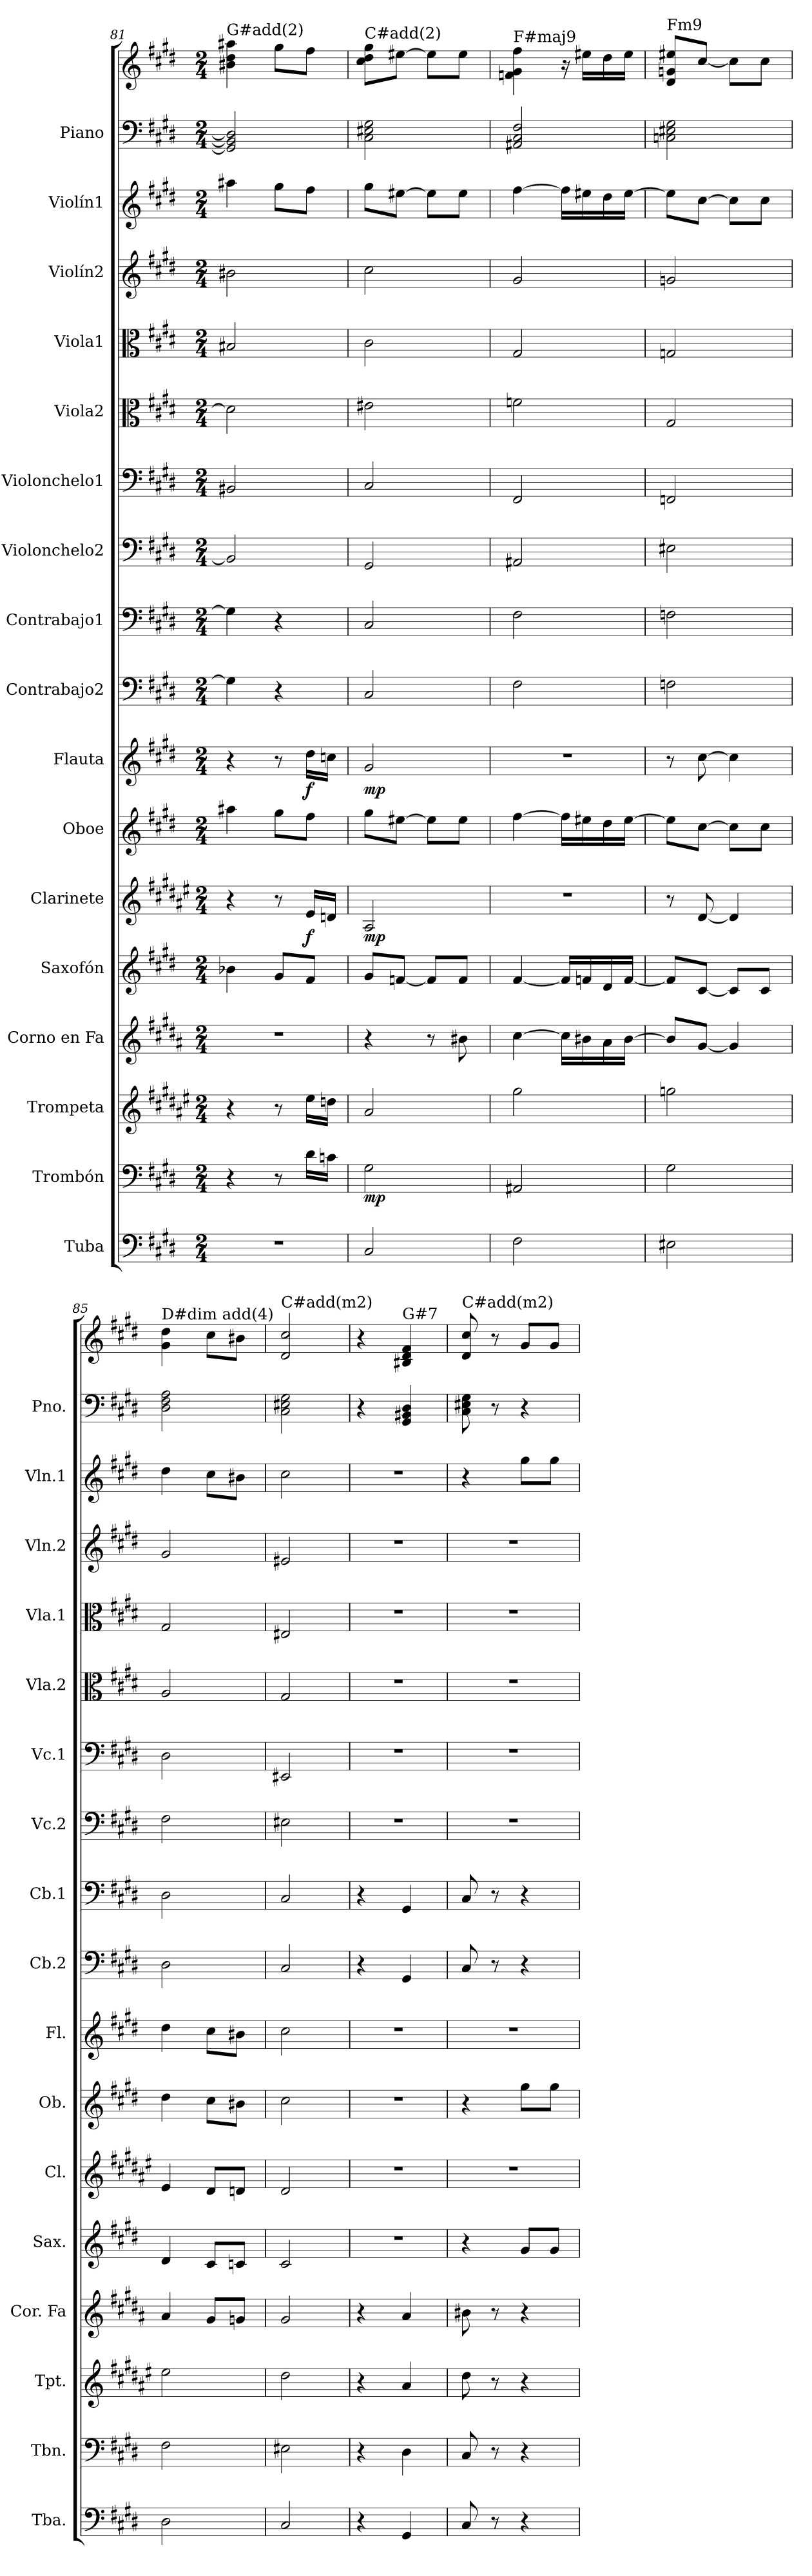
**kern	**kern	**dynam	**kern	**dynam	**kern	**kern	**kern	**dynam	**kern	**kern	**dynam	**kern	**kern	**kern	**kern	**kern	**kern	**kern	**kern	**kern	**kern
*part17	*part16	*part16	*part15	*part15	*part14	*part13	*part12	*part12	*part11	*part10	*part10	*part9	*part8	*part7	*part6	*part5	*part4	*part3	*part2	*part1	*part1
*staff18	*staff17	*staff17	*staff16	*staff16	*staff15	*staff14	*staff13	*staff13	*staff12	*staff11	*staff11	*staff10	*staff9	*staff8	*staff7	*staff6	*staff5	*staff4	*staff3	*staff2	*staff1
*I"Tuba	*I"Trombón	*	*I"Trompeta	*	*I"Corno en Fa	*I"Saxofón	*I"Clarinete	*	*I"Oboe	*I"Flauta	*	*I"Contrabajo2	*I"Contrabajo1	*I"Violonchelo2	*I"Violonchelo1	*I"Viola2	*I"Viola1	*I"Violín2	*I"Violín1	*I"Piano	*
*I'Tba.	*I'Tbn.	*	*I'Tpt.	*	*I'Cor. Fa	*I'Sax.	*I'Cl.	*	*I'Ob.	*I'Fl.	*	*I'Cb.2	*I'Cb.1	*I'Vc.2	*I'Vc.1	*I'Vla.2	*I'Vla.1	*I'Vln.2	*I'Vln.1	*I'Pno.	*
!!LO:PB:g=z
*clefF4	*clefF4	*	*clefG2	*	*clefG2	*clefG2	*clefG2	*	*clefG2	*clefG2	*	*clefF4	*clefF4	*clefF4	*clefF4	*clefC3	*clefC3	*clefG2	*clefG2	*clefF4	*clefG2
*	*	*	*ITrd1c2	*	*ITrd4c7	*ITrd8c14	*ITrd1c2	*	*	*	*	*ITrd7c12	*ITrd7c12	*	*	*	*	*	*	*	*
*k[f#c#g#d#]	*k[f#c#g#d#]	*	*k[f#c#g#d#]	*	*k[f#c#g#d#]	*k[f#c#g#d#]	*k[f#c#g#d#]	*	*k[f#c#g#d#]	*k[f#c#g#d#]	*	*k[f#c#g#d#]	*k[f#c#g#d#]	*k[f#c#g#d#]	*k[f#c#g#d#]	*k[f#c#g#d#]	*k[f#c#g#d#]	*k[f#c#g#d#]	*k[f#c#g#d#]	*k[f#c#g#d#]	*k[f#c#g#d#]
*M2/4	*M2/4	*	*M2/4	*	*M2/4	*M2/4	*M2/4	*	*M2/4	*M2/4	*	*M2/4	*M2/4	*M2/4	*M2/4	*M2/4	*M2/4	*M2/4	*M2/4	*M2/4	*M2/4
=81	=81	=81	=81	=81	=81	=81	=81	=81	=81	=81	=81	=81	=81	=81	=81	=81	=81	=81	=81	=81	=81
!	!	!	!	!	!	!	!	!	!	!	!	!	!	!	!	!	!	!	!	!	!LO:TX:a:t=G#add(2)
2r	4r	.	4r	.	2r	4B-X\	4r	.	4aa#X\	4r	.	4GG#\]	4GG#\]	2BB#/]	2BB#X/	2d#\]	2B#X/	2b#X\	4aa#X\	2GG#/] 2BB#/] 2D#/]	4b#X\ 4dd#\ 4aa#X\
.	8r	.	8r	.	.	8G#/L	8r	.	8gg#\L	8r	.	4r	4r	.	.	.	.	.	8gg#\L	.	8gg#\L
!	!	!	!	!	!	!	!	!LO:DY:b	!	!	!LO:DY:b	!	!	!	!	!	!	!	!	!	!
.	16d#\LL	.	16dd#\LL	.	.	8F#/J	16d#/LL	f	8ff#\J	16dd#\LL	f	.	.	.	.	.	.	.	8ff#\J	.	8ff#\J
.	16cn\JJ	.	16ccn\JJ	.	.	.	16cn/JJ	.	.	16ccn\JJ	.	.	.	.	.	.	.	.	.	.	.
=82	=82	=82	=82	=82	=82	=82	=82	=82	=82	=82	=82	=82	=82	=82	=82	=82	=82	=82	=82	=82	=82
!	!	!	!	!	!	!	!	!	!	!	!	!	!	!	!	!	!	!	!	!	!LO:TX:a:t=C#add(2)
!	!	!LO:DY:b	!	!LO:DY:b	!	!	!	!	!	!	!	!	!	!	!	!	!	!	!	!	!
!	!	!	!	!LO:DY:n=1:b	!	!	!	!LO:DY:b	!	!	!LO:DY:b	!	!	!	!	!	!	!	!	!	!
2C#/	2G#\	mp	2g#/	mp mp	4r	8G#/L	2G#/	mp	8gg#\L	2g#/	mp	2CC#/	2CC#/	2GG#/	2C#/	2e#X\	2c#\	2cc#\	8gg#\L	2C#\ 2E#X\ 2G#\	8cc#\ 8dd#\ 8gg#\L
.	.	.	.	.	.	[8Fn/J	.	.	[8ee#X\J	.	.	.	.	.	.	.	.	.	[8ee#X\J	.	[8ee#X\J
.	.	.	.	.	8r	8F/L]	.	.	8ee#\L]	.	.	.	.	.	.	.	.	.	8ee#\L]	.	8ee#\L]
.	.	.	.	.	8e#X\	8F/J	.	.	8ee#\J	.	.	.	.	.	.	.	.	.	8ee#\J	.	8ee#\J
=83	=83	=83	=83	=83	=83	=83	=83	=83	=83	=83	=83	=83	=83	=83	=83	=83	=83	=83	=83	=83	=83
!	!	!	!	!	!	!	!	!	!	!	!	!	!	!	!	!	!	!	!	!	!LO:TX:a:t=F#maj9
2F#\	2AA#X/	.	2ff#\	.	[4f#\	[4F#/	2r	.	[4ff#\	2r	.	2FF#\	2FF#\	2AA#X/	2FF#/	2fn\	2G#/	2g#/	[4ff#\	2AA#X/ 2C#/ 2F#/	4fn\ 4g#\ 4ff#\
.	.	.	.	.	16f#\LL]	16F#/LL]	.	.	16ff#\LL]	.	.	.	.	.	.	.	.	.	16ff#\LL]	.	16r
.	.	.	.	.	16e#X\	16Fn/	.	.	16ee#X\	.	.	.	.	.	.	.	.	.	16ee#X\	.	16ee#X\LL
.	.	.	.	.	16d#\	16D#/	.	.	16dd#\	.	.	.	.	.	.	.	.	.	16dd#\	.	16dd#\
.	.	.	.	.	[16e#\JJ	[16F/JJ	.	.	[16ee#\JJ	.	.	.	.	.	.	.	.	.	[16ee#\JJ	.	16ee#\JJ
=84	=84	=84	=84	=84	=84	=84	=84	=84	=84	=84	=84	=84	=84	=84	=84	=84	=84	=84	=84	=84	=84
!	!	!	!	!	!	!	!	!	!	!	!	!	!	!	!	!	!	!	!	!	!LO:TX:a:t=Fm9
2E#X\	2G#\	.	2ffn\	.	8e#/L]	8F/L]	8r	.	8ee#\L]	8r	.	2FFn\	2FFn\	2E#X\	2FFn/	2G#/	2Gn/	2gn/	8ee#\L]	2Cn\ 2E#X\ 2G#\	8d#/ 8gn/ 8ee#X/L
.	.	.	.	.	[8c#/J	[8C#/J	[8c#/	.	[8cc#\J	[8cc#\	.	.	.	.	.	.	.	.	[8cc#\J	.	[8cc#/J
.	.	.	.	.	4c#/]	8C#/L]	4c#/]	.	8cc#\L]	4cc#\]	.	.	.	.	.	.	.	.	8cc#\L]	.	8cc#\L]
.	.	.	.	.	.	8C#/J	.	.	8cc#\J	.	.	.	.	.	.	.	.	.	8cc#\J	.	8cc#\J
=85	=85	=85	=85	=85	=85	=85	=85	=85	=85	=85	=85	=85	=85	=85	=85	=85	=85	=85	=85	=85	=85
!	!	!	!	!	!	!	!	!	!	!	!	!	!	!	!	!	!	!	!	!	!LO:TX:a:t=D#dim add(4)
2D#\	2F#\	.	2dd#\	.	4d#/	4D#/	4d#/	.	4dd#\	4dd#\	.	2DD#\	2DD#\	2F#\	2D#\	2A/	2G#/	2g#/	4dd#\	2D#\ 2F#\ 2A\	4g#\ 4dd#\
.	.	.	.	.	8c#/L	8C#/L	8c#/L	.	8cc#\L	8cc#\L	.	.	.	.	.	.	.	.	8cc#\L	.	8cc#\L
.	.	.	.	.	8cn/J	8Cn/J	8cn/J	.	8b#X\J	8b#X\J	.	.	.	.	.	.	.	.	8b#X\J	.	8b#X\J
=86	=86	=86	=86	=86	=86	=86	=86	=86	=86	=86	=86	=86	=86	=86	=86	=86	=86	=86	=86	=86	=86
!	!	!	!	!	!	!	!	!	!	!	!	!	!	!	!	!	!	!	!	!	!LO:TX:a:t=C#add(m2)
2C#/	2E#X\	.	2cc#\	.	2c#/	2C#/	2c#/	.	2cc#\	2cc#\	.	2CC#/	2CC#/	2E#X\	2EE#X/	2G#/	2E#X/	2e#X/	2cc#\	2C#\ 2E#X\ 2G#\	2d#/ 2cc#/
=87	=87	=87	=87	=87	=87	=87	=87	=87	=87	=87	=87	=87	=87	=87	=87	=87	=87	=87	=87	=87	=87
4r	4r	.	4r	.	4r	2r	2r	.	2r	2r	.	4r	4r	2r	2r	2r	2r	2r	2r	4r	4r
!	!	!	!	!	!	!	!	!	!	!	!	!	!	!	!	!	!	!	!	!	!LO:TX:a:t=G#7
4GG#/	4D#\	.	4g#/	.	4d#/	.	.	.	.	.	.	4GGG#/	4GGG#/	.	.	.	.	.	.	4GG#/ 4BB#X/ 4D#/	4B#X/ 4d#/ 4f#/
=88	=88	=88	=88	=88	=88	=88	=88	=88	=88	=88	=88	=88	=88	=88	=88	=88	=88	=88	=88	=88	=88
!	!	!	!	!	!	!	!	!	!	!	!	!	!	!	!	!	!	!	!	!	!LO:TX:a:t=C#add(m2)
8C#/	8C#/	.	8cc#\	.	8e#X\	4r	2r	.	4r	2r	.	8CC#/	8CC#/	2r	2r	2r	2r	2r	4r	8C#\ 8E#X\ 8G#\	8d#/ 8cc#/
8r	8r	.	8r	.	8r	.	.	.	.	.	.	8r	8r	.	.	.	.	.	.	8r	8r
4r	4r	.	4r	.	4r	8G#/L	.	.	8gg#\L	.	.	4r	4r	.	.	.	.	.	8gg#\L	4r	8g#/L
.	.	.	.	.	.	8G#/J	.	.	8gg#\J	.	.	.	.	.	.	.	.	.	8gg#\J	.	8g#/J
=	=	=	=	=	=	=	=	=	=	=	=	=	=	=	=	=	=	=	=	=	=
*-	*-	*-	*-	*-	*-	*-	*-	*-	*-	*-	*-	*-	*-	*-	*-	*-	*-	*-	*-	*-	*-
